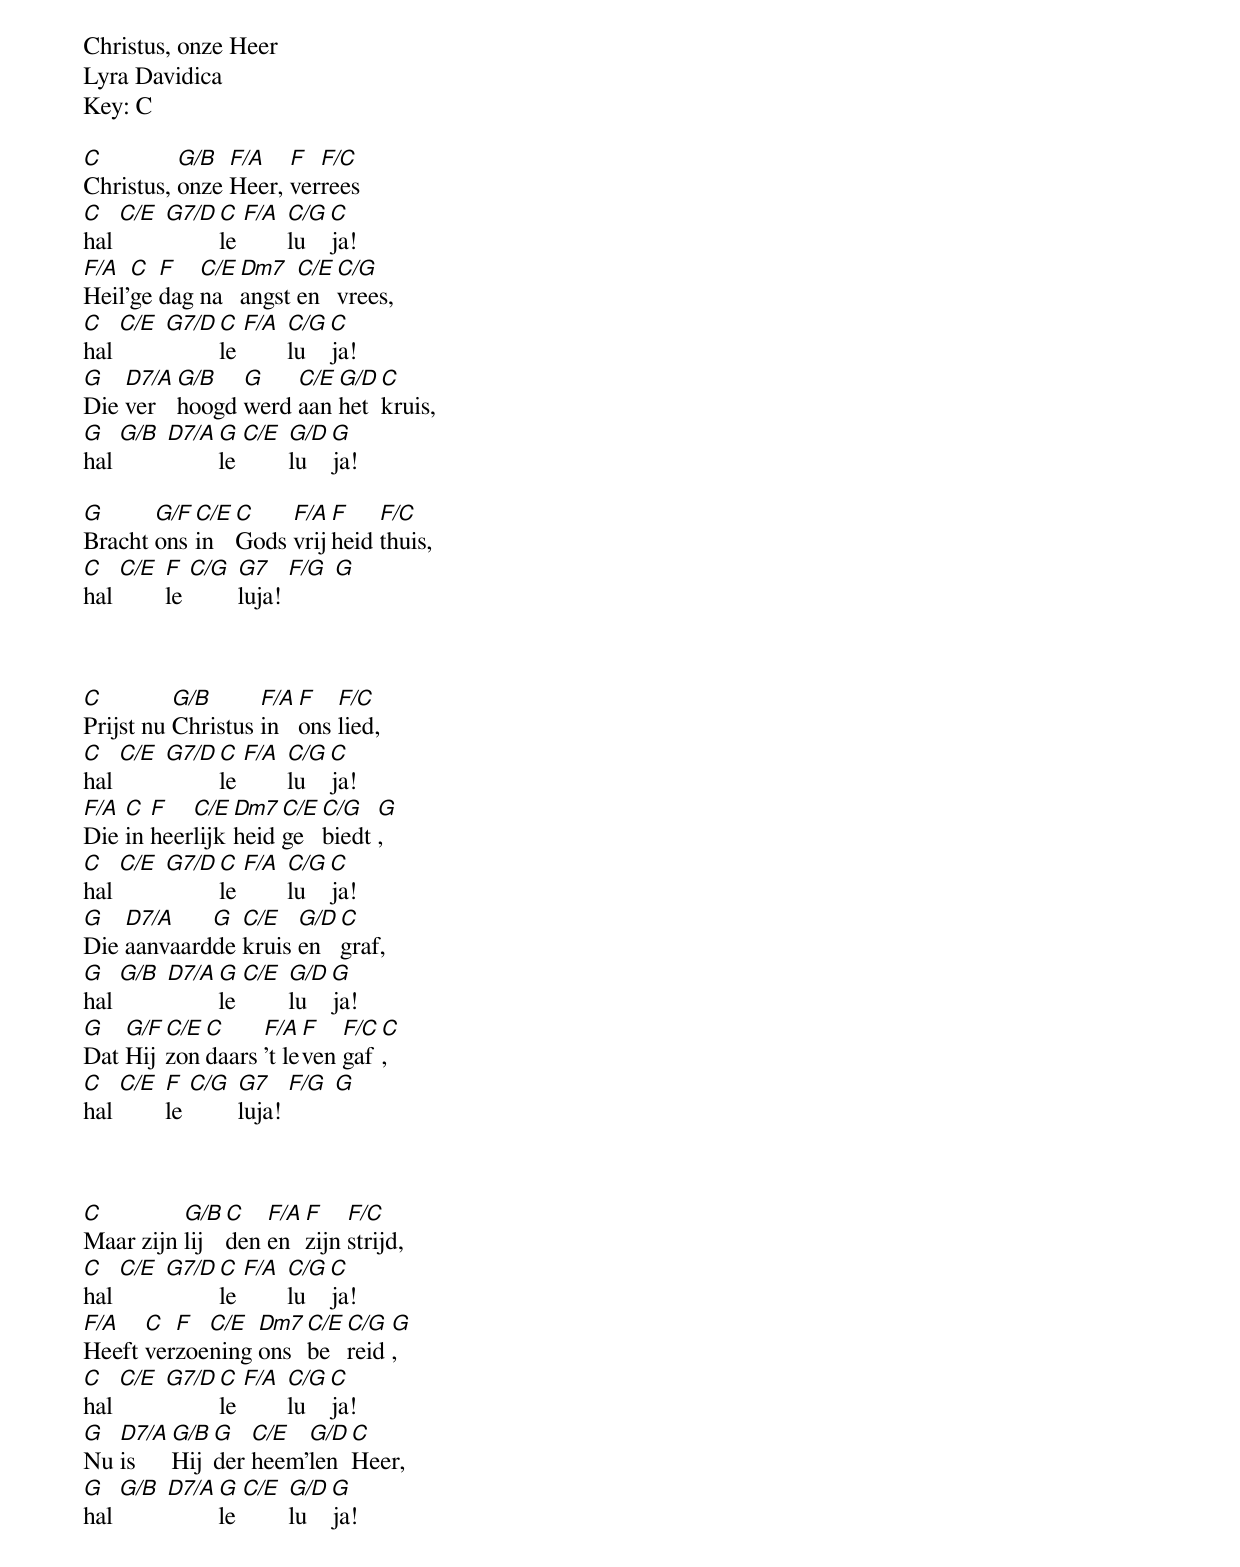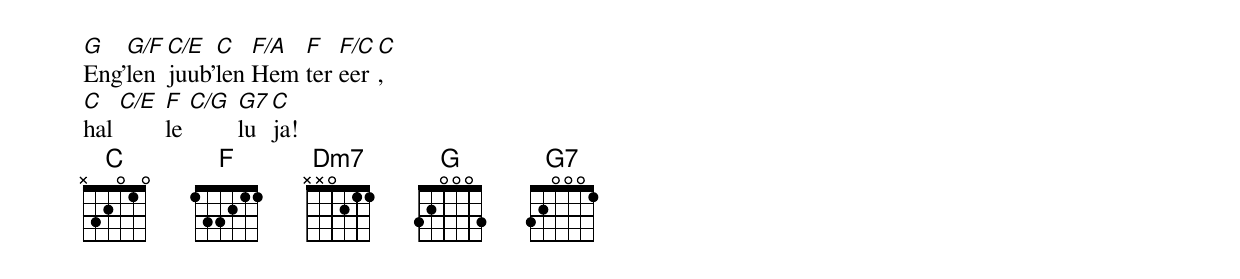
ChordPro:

Christus, onze Heer
Lyra Davidica
Key: C

[C]Christus, [G/B]onze [F/A]Heer, [F]ver[F/C]rees
[C]hal [C/E] [G7/D][C]le [F/A] [C/G]lu[C]ja!
[F/A]Heil'[C]ge [F]dag [C/E]na [Dm7]angst [C/E]en [C/G]vrees,
[C]hal [C/E] [G7/D][C]le [F/A] [C/G]lu[C]ja!
[G]Die [D7/A]ver[G/B]hoogd [G]werd [C/E]aan [G/D]het [C]kruis,
[G]hal [G/B] [D7/A][G]le [C/E] [G/D]lu[G]ja!

[G]Bracht [G/F]ons [C/E]in [C]Gods [F/A]vrij[F]heid [F/C]thuis,
[C]hal [C/E] [F]le [C/G] [G7]luja! [F/G] [G]



[C]Prijst nu [G/B]Christus [F/A]in [F]ons [F/C]lied,
[C]hal [C/E] [G7/D][C]le [F/A] [C/G]lu[C]ja!
[F/A]Die [C]in [F]heer[C/E]lijk[Dm7]heid [C/E]ge[C/G]biedt [G],
[C]hal [C/E] [G7/D][C]le [F/A] [C/G]lu[C]ja!
[G]Die [D7/A]aanvaard[G]de [C/E]kruis [G/D]en [C]graf,
[G]hal [G/B] [D7/A][G]le [C/E] [G/D]lu[G]ja!
[G]Dat [G/F]Hij [C/E]zon[C]daars [F/A]'t le[F]ven [F/C]gaf [C],
[C]hal [C/E] [F]le [C/G] [G7]luja! [F/G] [G]



[C]Maar zijn [G/B]lij[C]den [F/A]en [F]zijn [F/C]strijd,
[C]hal [C/E] [G7/D][C]le [F/A] [C/G]lu[C]ja!
[F/A]Heeft [C]ver[F]zoe[C/E]ning [Dm7]ons [C/E]be[C/G]reid [G],
[C]hal [C/E] [G7/D][C]le [F/A] [C/G]lu[C]ja!
[G]Nu [D7/A]is [G/B]Hij [G]der [C/E]heem'[G/D]len [C]Heer,
[G]hal [G/B] [D7/A][G]le [C/E] [G/D]lu[G]ja!
[G]Eng'[G/F]len [C/E]juub'[C]len [F/A]Hem [F]ter [F/C]eer [C],
[C]hal [C/E] [F]le [C/G] [G7]lu [C]ja!
